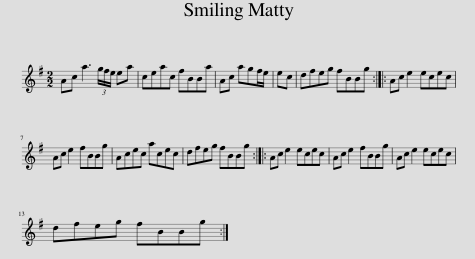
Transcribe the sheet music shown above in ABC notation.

X:1
L:1/8
M:2/2
I:linebreak $
K:G
V:1 treble
V:1
 Ac a3 (3g/f/e/ ea | ceac fBBa | Ac agf/e/ | ec | dfeg fBBg :: %5
 Ac e2 ecec |$ Ac e2 fBBg | Acec acec | dfeg fBBg :: Ac e2 ecec | %10
 Ac e2 fBBg | Ac e2 ecec |$ dfeg fBBg :| %13
